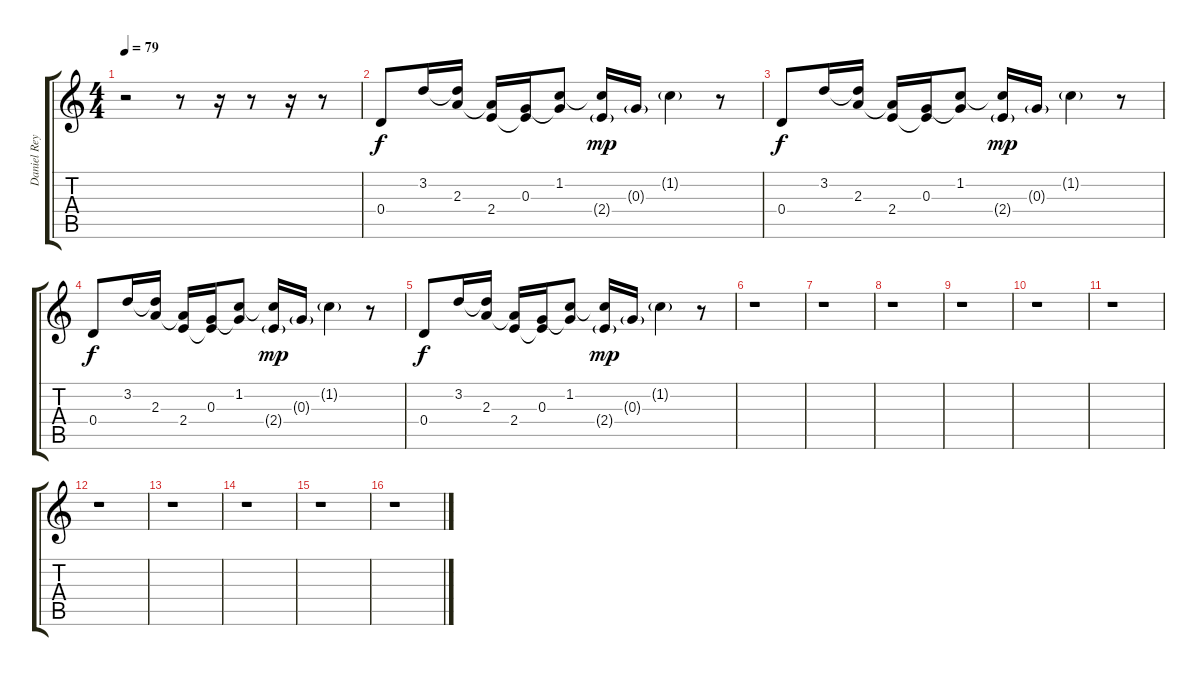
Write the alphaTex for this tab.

\track ("Daniel Rey" "Daniel Rey") {instrument electricguitarclean}
\staff {score tabs}
\tuning (E4 B3 G3 D3 A2 E2) {hide}
\ts (4 4)
\tempo 79
\clef g2
\ks c
r.2{dy mp} r.8 r.16 r.8 r.16 r.8 |
0.4.8{dy f} 3.2.16 (3.2{t} 2.3).16 (2.3{t} 2.4).16 (0.3 2.4{t}).16 (1.2 0.3{t}).8 (1.2{t} 2.4{g}).16{dy mp} 0.3{g}.16 1.2{g}.4 r.8 |
0.4.8{dy f} 3.2.16 (3.2{t} 2.3).16 (2.3{t} 2.4).16 (0.3 2.4{t}).16 (1.2 0.3{t}).8 (1.2{t} 2.4{g}).16{dy mp} 0.3{g}.16 1.2{g}.4 r.8 |
0.4.8{dy f} 3.2.16 (3.2{t} 2.3).16 (2.3{t} 2.4).16 (0.3 2.4{t}).16 (1.2 0.3{t}).8 (1.2{t} 2.4{g}).16{dy mp} 0.3{g}.16 1.2{g}.4 r.8 |
0.4.8{dy f} 3.2.16 (3.2{t} 2.3).16 (2.3{t} 2.4).16 (0.3 2.4{t}).16 (1.2 0.3{t}).8 (1.2{t} 2.4{g}).16{dy mp} 0.3{g}.16 1.2{g}.4 r.8 |
r.1 |
r.1 |
r.1 |
r.1 |
r.1 |
r.1 |
r.1 |
r.1 |
r.1 |
r.1 |
r.1
